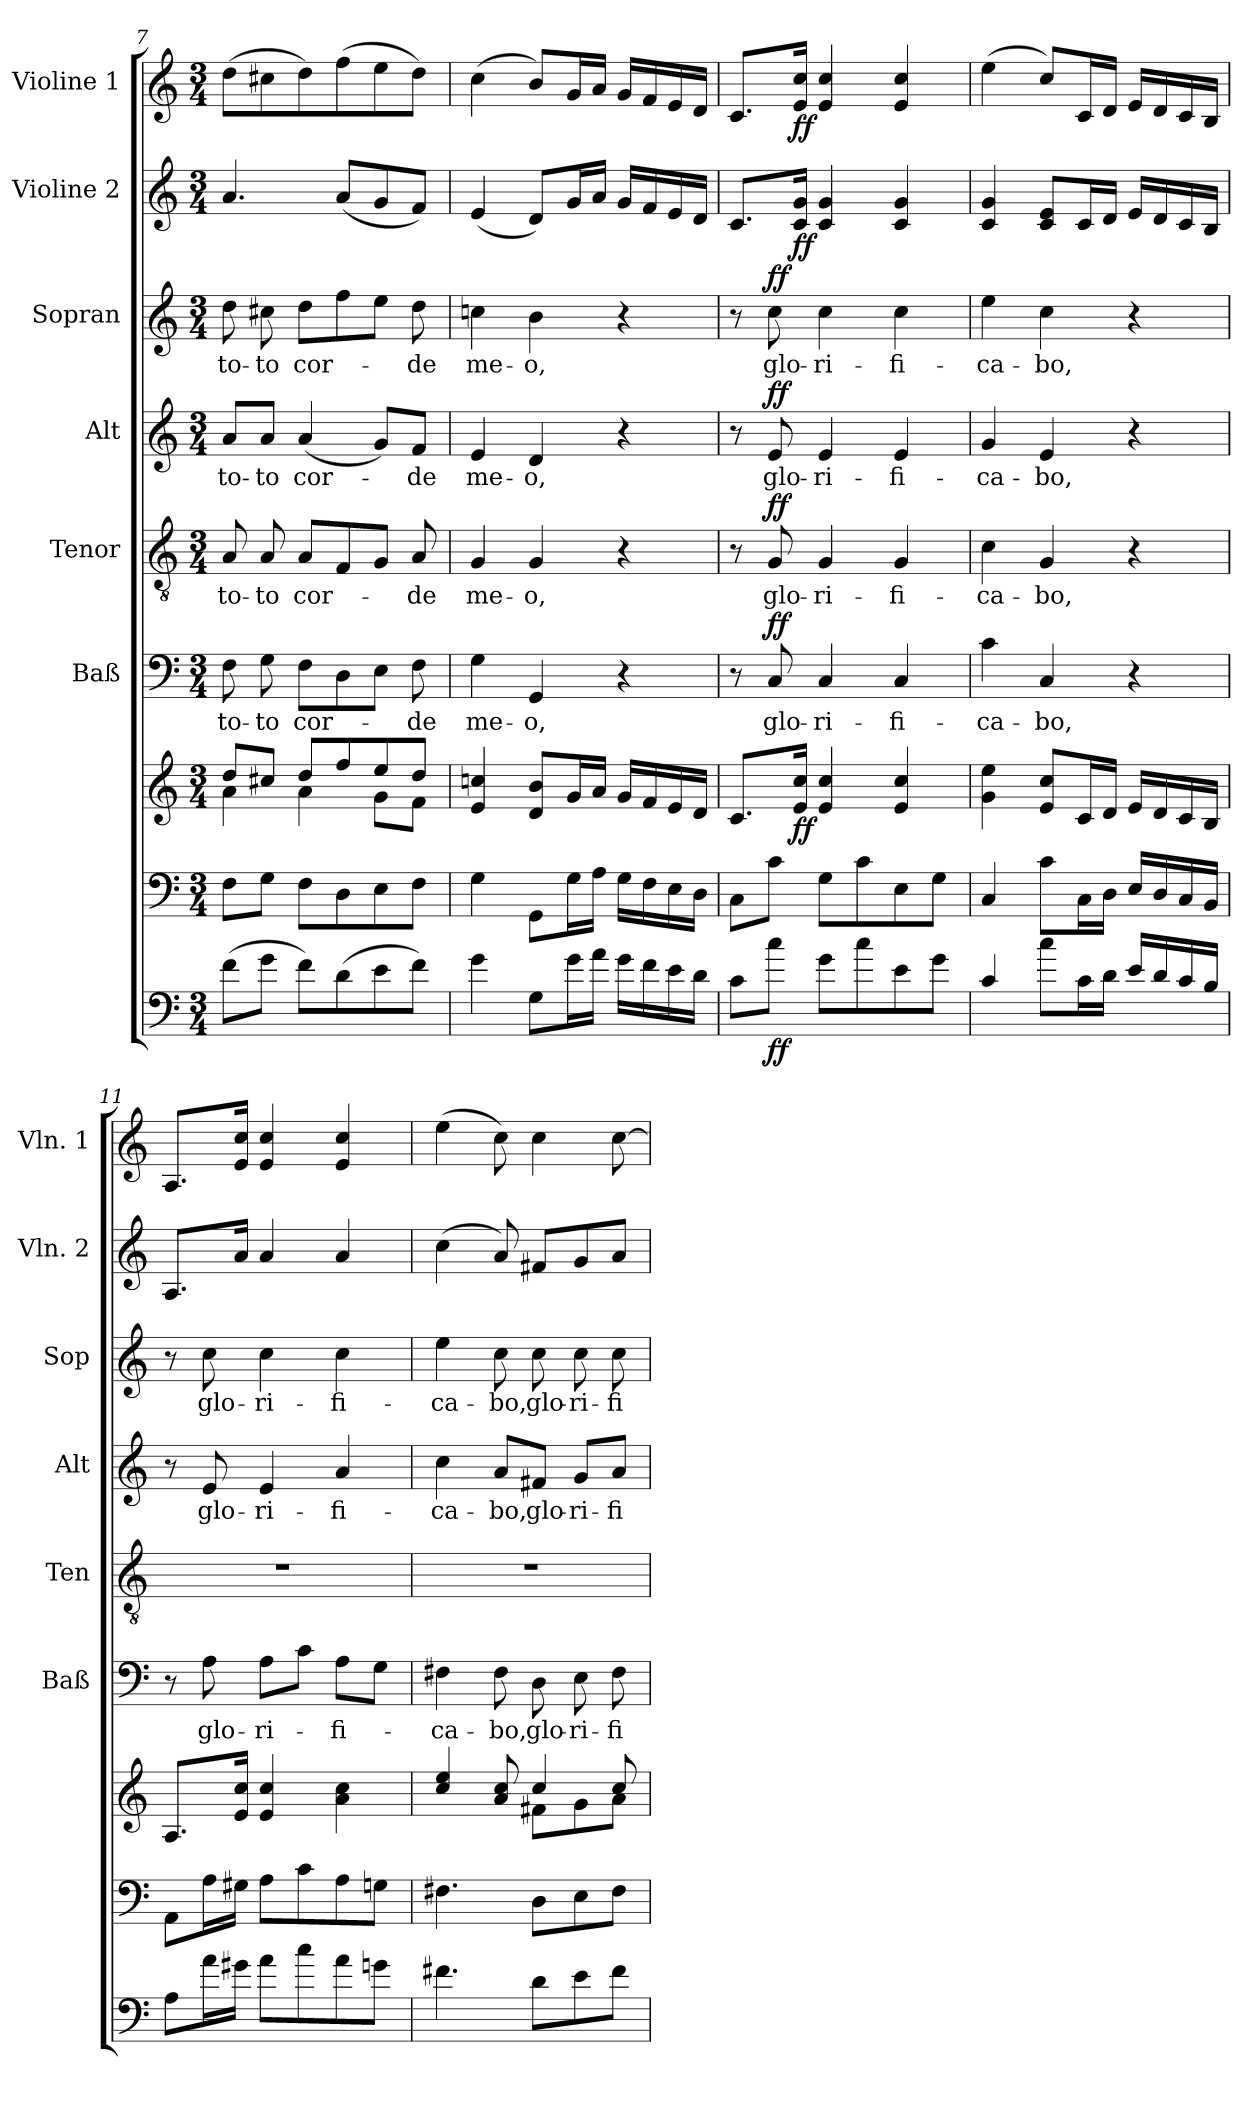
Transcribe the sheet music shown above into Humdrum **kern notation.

**kern	**dynam	**kern	**kern	**dynam	**kern	**text	**dynam	**kern	**text	**dynam	**kern	**text	**dynam	**kern	**text	**dynam	**kern	**dynam	**kern	**dynam
*part8	*part8	*part7	*part7	*part7	*part6	*part6	*part6	*part5	*part5	*part5	*part4	*part4	*part4	*part3	*part3	*part3	*part2	*part2	*part1	*part1
*staff9	*staff9	*staff8	*staff7	*staff7/8	*staff6	*staff6	*staff6	*staff5	*staff5	*staff5	*staff4	*staff4	*staff4	*staff3	*staff3	*staff3	*staff2	*staff2	*staff1	*staff1
*	*	*	*	*	*I"Baß	*	*	*I"Tenor	*	*	*I"Alt	*	*	*I"Sopran	*	*	*I"Violine 2	*	*I"Violine 1	*
*	*	*	*	*	*I'Baß	*	*	*I'Ten	*	*	*I'Alt	*	*	*I'Sop	*	*	*I'Vln. 2	*	*I'Vln. 1	*
*clefF4	*	*clefF4	*clefG2	*	*clefF4	*	*	*clefGv2	*	*	*clefG2	*	*	*clefG2	*	*	*clefG2	*	*clefG2	*
*ITrd7c12	*	*	*	*	*	*	*	*	*	*	*	*	*	*	*	*	*	*	*	*
*k[]	*	*k[]	*k[]	*	*k[]	*	*	*k[]	*	*	*k[]	*	*	*k[]	*	*	*k[]	*	*k[]	*
*C:	*	*C:	*C:	*	*C:	*	*	*C:	*	*	*C:	*	*	*C:	*	*	*C:	*	*C:	*
*M3/4	*	*M3/4	*M3/4	*	*M3/4	*	*	*M3/4	*	*	*M3/4	*	*	*M3/4	*	*	*M3/4	*	*M3/4	*
=7	=7	=7	=7	=7	=7	=7	=7	=7	=7	=7	=7	=7	=7	=7	=7	=7	=7	=7	=7	=7
*	*	*	*^	*	*	*	*	*	*	*	*	*	*	*	*	*	*	*	*	*
!	!	!	!	!	!	!	!LO:LY:b	!	!	!LO:LY:b	!	!	!LO:LY:b	!	!	!LO:LY:b	!	!	!	!	!
(>8F\L	.	8F\L	8dd/L	4a\	.	8F\	to-	.	8A/	to-	.	8a/L	to-	.	8dd\	to-	.	4.a/	.	(>8dd\L	.
!	!	!	!	!	!	!	!LO:LY:b	!	!	!LO:LY:b	!	!	!LO:LY:b	!	!	!LO:LY:b	!	!	!	!	!
8G\J	.	8G\J	8cc#X/J	.	.	8G\	-to	.	8A/	-to	.	8a/J	-to	.	8cc#X\	-to	.	.	.	8cc#X\	.
!	!	!	!	!	!	!	!LO:LY:b	!	!	!LO:LY:b	!	!	!LO:LY:b	!	!	!LO:LY:b	!	!	!	!	!
8F\L)	.	8F\L	8dd/L	4a\	.	8F\L	cor-	.	8A/L	cor-	.	(<4a/	cor-	.	8dd\L	cor-	.	.	.	8dd\)	.
(>8D\	.	8D\	8ff/	.	.	8D\	.	.	8F/	.	.	.	.	.	8ff\	.	.	(<8a/L	.	(>8ff\	.
8E\	.	8E\	8ee/	8g\L	.	8E\J	.	.	8G/J	.	.	8g/L)	.	.	8ee\J	.	.	8g/	.	8ee\	.
!	!	!	!	!	!	!	!LO:LY:b	!	!	!LO:LY:b	!	!	!LO:LY:b	!	!	!LO:LY:b	!	!	!	!	!
8F\J)	.	8F\J	8dd/J	8f\J	.	8F\	-de	.	8A/	-de	.	8f/J	-de	.	8dd\	-de	.	8f/J)	.	8dd\J)	.
=8	=8	=8	=8	=8	=8	=8	=8	=8	=8	=8	=8	=8	=8	=8	=8	=8	=8	=8	=8	=8	=8
!	!	!	!	!	!	!	!LO:LY:b	!	!	!LO:LY:b	!	!	!LO:LY:b	!	!	!LO:LY:b	!	!	!	!	!
*	*	*	*v	*v	*	*	*	*	*	*	*	*	*	*	*	*	*	*	*	*	*
4G\	.	4G\	4e/ 4ccn/	.	4G\	me-	.	4G/	me-	.	4e/	me-	.	4ccn\	me-	.	(<4e/	.	(>4cc\	.
!	!	!	!	!	!	!LO:LY:b	!	!	!LO:LY:b	!	!	!LO:LY:b	!	!	!LO:LY:b	!	!	!	!	!
8GG\L	.	8GG\L	8d/ 8b/L	.	4GG/	-o,	.	4G/	-o,	.	4d/	-o,	.	4b\	-o,	.	8d/L)	.	8b/L)	.
16G\L	.	16G\L	16g/L	.	.	.	.	.	.	.	.	.	.	.	.	.	16g/L	.	16g/L	.
16A\JJ	.	16A\JJ	16a/JJ	.	.	.	.	.	.	.	.	.	.	.	.	.	16a/JJ	.	16a/JJ	.
16G\LL	.	16G\LL	16g/LL	.	4r	.	.	4r	.	.	4r	.	.	4r	.	.	16g/LL	.	16g/LL	.
16F\	.	16F\	16f/	.	.	.	.	.	.	.	.	.	.	.	.	.	16f/	.	16f/	.
16E\	.	16E\	16e/	.	.	.	.	.	.	.	.	.	.	.	.	.	16e/	.	16e/	.
16D\JJ	.	16D\JJ	16d/JJ	.	.	.	.	.	.	.	.	.	.	.	.	.	16d/JJ	.	16d/JJ	.
!!LO:PB:g=z
=9	=9	=9	=9	=9	=9	=9	=9	=9	=9	=9	=9	=9	=9	=9	=9	=9	=9	=9	=9	=9
8C\L	.	8C\L	8.c/L	.	8r	.	.	8r	.	.	8r	.	.	8r	.	.	8.c/L	.	8.c/L	.
!	!LO:DY:b	!	!	!	!	!LO:LY:b	!LO:DY:a	!	!LO:LY:b	!LO:DY:a	!	!LO:LY:b	!LO:DY:a	!	!LO:LY:b	!LO:DY:a	!	!	!	!
8c\J	ff	8c\J	.	.	8C/	glo-	ff	8G/	glo-	ff	8e/	glo-	ff	8cc\	glo-	ff	.	.	.	.
!	!	!	!	!LO:DY:b	!	!	!	!	!	!	!	!	!	!	!	!	!	!LO:DY:b	!	!LO:DY:b
.	.	.	16e/ 16cc/Jk	ff	.	.	.	.	.	.	.	.	.	.	.	.	16c/ 16g/Jk	ff	16e/ 16cc/Jk	ff
!	!	!	!	!	!	!LO:LY:b	!	!	!LO:LY:b	!	!	!LO:LY:b	!	!	!LO:LY:b	!	!	!	!	!
8G\L	.	8G\L	4e/ 4cc/	.	4C/	-ri-	.	4G/	-ri-	.	4e/	-ri-	.	4cc\	-ri-	.	4c/ 4g/	.	4e/ 4cc/	.
8c\	.	8c\	.	.	.	.	.	.	.	.	.	.	.	.	.	.	.	.	.	.
!	!	!	!	!	!	!LO:LY:b	!	!	!LO:LY:b	!	!	!LO:LY:b	!	!	!LO:LY:b	!	!	!	!	!
8E\	.	8E\	4e/ 4cc/	.	4C/	-fi-	.	4G/	-fi-	.	4e/	-fi-	.	4cc\	-fi-	.	4c/ 4g/	.	4e/ 4cc/	.
8G\J	.	8G\J	.	.	.	.	.	.	.	.	.	.	.	.	.	.	.	.	.	.
=10	=10	=10	=10	=10	=10	=10	=10	=10	=10	=10	=10	=10	=10	=10	=10	=10	=10	=10	=10	=10
!	!	!	!	!	!	!LO:LY:b	!	!	!LO:LY:b	!	!	!LO:LY:b	!	!	!LO:LY:b	!	!	!	!	!
4C/	.	4C/	4g\ 4ee\	.	4c\	-ca-	.	4c\	-ca-	.	4g/	-ca-	.	4ee\	-ca-	.	4c/ 4g/	.	(>4ee\	.
!	!	!	!	!	!	!LO:LY:b	!	!	!LO:LY:b	!	!	!LO:LY:b	!	!	!LO:LY:b	!	!	!	!	!
8c\L	.	8c\L	8e/ 8cc/L	.	4C/	-bo,	.	4G/	-bo,	.	4e/	-bo,	.	4cc\	-bo,	.	8c/ 8e/L	.	8cc/L)	.
16C\L	.	16C\L	16c/L	.	.	.	.	.	.	.	.	.	.	.	.	.	16c/L	.	16c/L	.
16D\JJ	.	16D\JJ	16d/JJ	.	.	.	.	.	.	.	.	.	.	.	.	.	16d/JJ	.	16d/JJ	.
16E/LL	.	16E/LL	16e/LL	.	4r	.	.	4r	.	.	4r	.	.	4r	.	.	16e/LL	.	16e/LL	.
16D/	.	16D/	16d/	.	.	.	.	.	.	.	.	.	.	.	.	.	16d/	.	16d/	.
16C/	.	16C/	16c/	.	.	.	.	.	.	.	.	.	.	.	.	.	16c/	.	16c/	.
16BB/JJ	.	16BB/JJ	16B/JJ	.	.	.	.	.	.	.	.	.	.	.	.	.	16B/JJ	.	16B/JJ	.
=11	=11	=11	=11	=11	=11	=11	=11	=11	=11	=11	=11	=11	=11	=11	=11	=11	=11	=11	=11	=11
8AA\L	.	8AA\L	8.A/L	.	8r	.	.	2.r	.	.	8r	.	.	8r	.	.	8.A/L	.	8.A/L	.
!	!	!	!	!	!	!LO:LY:b	!	!	!	!	!	!LO:LY:b	!	!	!LO:LY:b	!	!	!	!	!
16A\L	.	16A\L	.	.	8A\	glo-	.	.	.	.	8e/	glo-	.	8cc\	glo-	.	.	.	.	.
16G#X\JJ	.	16G#X\JJ	16e/ 16cc/Jk	.	.	.	.	.	.	.	.	.	.	.	.	.	16a/Jk	.	16e/ 16cc/Jk	.
!	!	!	!	!	!	!LO:LY:b	!	!	!	!	!	!LO:LY:b	!	!	!LO:LY:b	!	!	!	!	!
8A\L	.	8A\L	4e/ 4cc/	.	8A\L	-ri-	.	.	.	.	4e/	-ri-	.	4cc\	-ri-	.	4a/	.	4e/ 4cc/	.
8c\	.	8c\	.	.	8c\J	.	.	.	.	.	.	.	.	.	.	.	.	.	.	.
!	!	!	!	!	!	!LO:LY:b	!	!	!	!	!	!LO:LY:b	!	!	!LO:LY:b	!	!	!	!	!
8A\	.	8A\	4a\ 4cc\	.	8A\L	-fi-	.	.	.	.	4a/	-fi-	.	4cc\	-fi-	.	4a/	.	4e/ 4cc/	.
8Gn\J	.	8Gn\J	.	.	8G\J	.	.	.	.	.	.	.	.	.	.	.	.	.	.	.
=12	=12	=12	=12	=12	=12	=12	=12	=12	=12	=12	=12	=12	=12	=12	=12	=12	=12	=12	=12	=12
*	*	*	*^	*	*	*	*	*	*	*	*	*	*	*	*	*	*	*	*	*
!	!	!	!	!	!	!	!LO:LY:b	!	!	!	!	!	!LO:LY:b	!	!	!LO:LY:b	!	!	!	!	!
4.F#X\	.	4.F#X\	4cc/ 4ee/	4.ryy	.	4F#X\	-ca-	.	2.r	.	.	4cc\	-ca-	.	4ee\	-ca-	.	(>4cc\	.	(>4ee\	.
!	!	!	!	!	!	!	!LO:LY:b	!	!	!	!	!	!LO:LY:b	!	!	!LO:LY:b	!	!	!	!	!
.	.	.	8a/ 8cc/	.	.	8F#\	-bo,	.	.	.	.	8a/L	-bo,	.	8cc\	-bo,	.	8a/)	.	8cc\)	.
!	!	!	!	!	!	!	!LO:LY:b	!	!	!	!	!	!LO:LY:b	!	!	!LO:LY:b	!	!	!	!	!
8D\L	.	8D\L	4cc/	8f#X\L	.	8D\	glo-	.	.	.	.	8f#X/J	glo-	.	8cc\	glo-	.	8f#X/L	.	4cc\	.
!	!	!	!	!	!	!	!LO:LY:b	!	!	!	!	!	!LO:LY:b	!	!	!LO:LY:b	!	!	!	!	!
8E\	.	8E\	.	8g\	.	8E\	-ri-	.	.	.	.	8g/L	-ri-	.	8cc\	-ri-	.	8g/	.	.	.
!	!	!	!	!	!	!	!LO:LY:b	!	!	!	!	!	!LO:LY:b	!	!	!LO:LY:b	!	!	!	!	!
8F#\J	.	8F#\J	8cc/	8a\J	.	8F#\	-fi-	.	.	.	.	8a/J	-fi-	.	8cc\	-fi-	.	8a/J	.	[8cc\	.
*	*	*	*v	*v	*	*	*	*	*	*	*	*	*	*	*	*	*	*	*	*	*
=	=	=	=	=	=	=	=	=	=	=	=	=	=	=	=	=	=	=	=	=
*-	*-	*-	*-	*-	*-	*-	*-	*-	*-	*-	*-	*-	*-	*-	*-	*-	*-	*-	*-	*-
